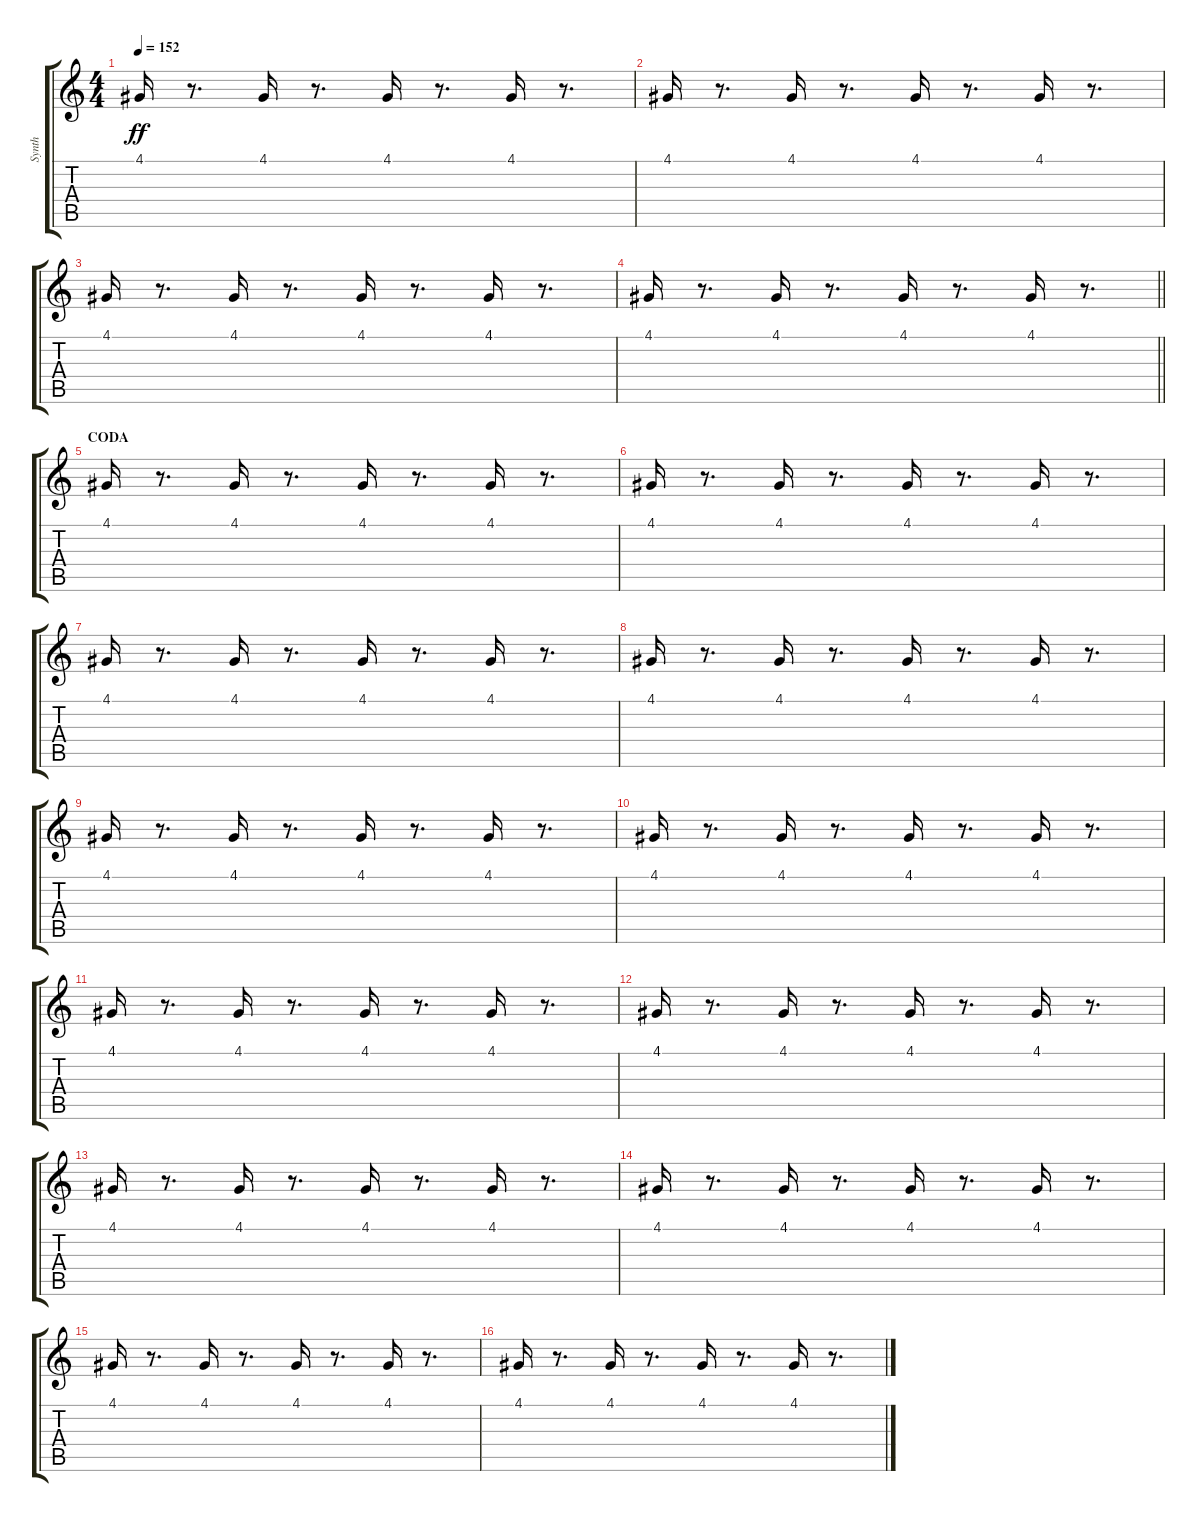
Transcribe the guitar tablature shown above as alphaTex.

\track ("Synth" "Synth") {instrument pad7halo}
\staff {score tabs}
\tuning (E4 B3 G3 D3 A2 E2) {hide}
\ts (4 4)
\tempo 152
\clef g2
\ks c
4.1.16{dy ff} r.8{d} 4.1.16 r.8{d} 4.1.16 r.8{d} 4.1.16 r.8{d} |
4.1.16 r.8{d} 4.1.16 r.8{d} 4.1.16 r.8{d} 4.1.16 r.8{d} |
4.1.16 r.8{d} 4.1.16 r.8{d} 4.1.16 r.8{d} 4.1.16 r.8{d} |
\barLineRight lightlight
4.1.16 r.8{d} 4.1.16 r.8{d} 4.1.16 r.8{d} 4.1.16 r.8{d} |
\section ("" "CODA")
4.1.16 r.8{d} 4.1.16 r.8{d} 4.1.16 r.8{d} 4.1.16 r.8{d} |
4.1.16 r.8{d} 4.1.16 r.8{d} 4.1.16 r.8{d} 4.1.16 r.8{d} |
4.1.16 r.8{d} 4.1.16 r.8{d} 4.1.16 r.8{d} 4.1.16 r.8{d} |
4.1.16 r.8{d} 4.1.16 r.8{d} 4.1.16 r.8{d} 4.1.16 r.8{d} |
4.1.16 r.8{d} 4.1.16 r.8{d} 4.1.16 r.8{d} 4.1.16 r.8{d} |
4.1.16 r.8{d} 4.1.16 r.8{d} 4.1.16 r.8{d} 4.1.16 r.8{d} |
4.1.16 r.8{d} 4.1.16 r.8{d} 4.1.16 r.8{d} 4.1.16 r.8{d} |
4.1.16 r.8{d} 4.1.16 r.8{d} 4.1.16 r.8{d} 4.1.16 r.8{d} |
4.1.16 r.8{d} 4.1.16 r.8{d} 4.1.16 r.8{d} 4.1.16 r.8{d} |
4.1.16 r.8{d} 4.1.16 r.8{d} 4.1.16 r.8{d} 4.1.16 r.8{d} |
4.1.16 r.8{d} 4.1.16 r.8{d} 4.1.16 r.8{d} 4.1.16 r.8{d} |
4.1.16 r.8{d} 4.1.16 r.8{d} 4.1.16 r.8{d} 4.1.16 r.8{d}
